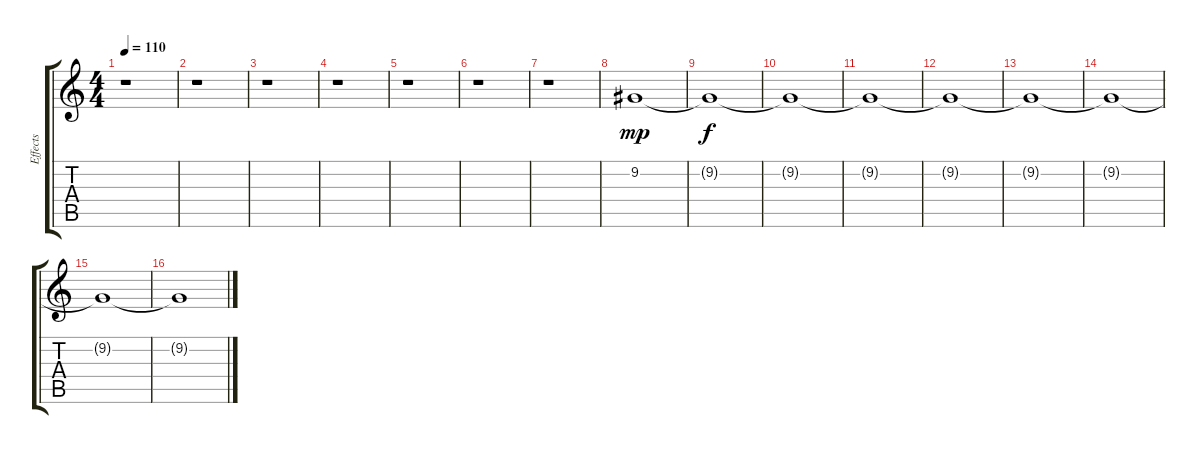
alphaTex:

\track ("Effects" "Effects") {instrument applause}
\staff {score tabs}
\tuning (E4 B3 G3 D3 A2 E2) {hide}
\ts (4 4)
\tempo 110
\clef g2
\ks c
r.1{dy f} |
r.1 |
r.1 |
r.1 |
r.1 |
r.1 |
r.1{volume 0} |
9.2.1{dy mp volume 2} |
9.2{t}.1{dy f} |
9.2{t}.1 |
9.2{t}.1 |
9.2{t}.1 |
9.2{t}.1 |
9.2{t}.1 |
9.2{t}.1 |
9.2{t}.1
